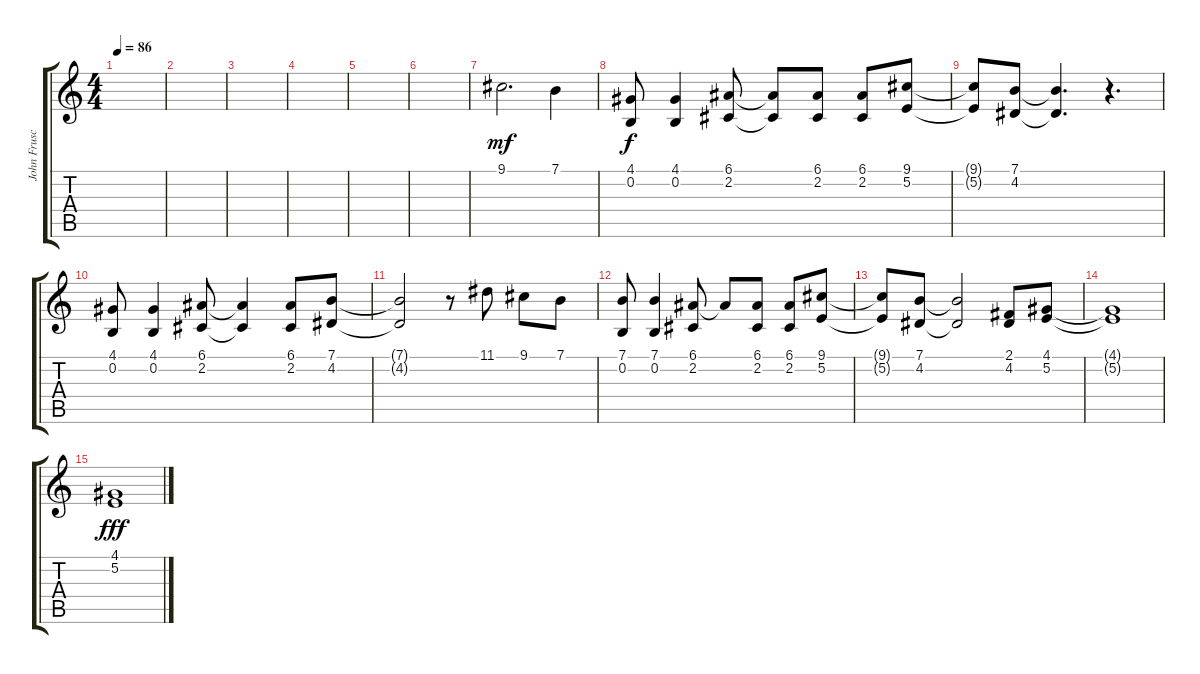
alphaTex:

\track ("John Frusciante (Vocals)" "John Frusc") {instrument altosax}
\staff {score tabs}
\tuning (E4 B3 G3 D3 A2 E2) {hide}
\ts (4 4)
\tempo 86
\clef g2
\ks c
|
|
|
|
|
|
9.1.2{d dy mf volume 15} 7.1.4 |
(4.1 0.2).8{dy f} (4.1 0.2).4 (6.1 2.2).8 (6.1{t} 2.2{t}).8 (6.1 2.2).8 (6.1 2.2).8 (9.1 5.2).8 |
(9.1{t} 5.2{t}).8 (7.1 4.2).8 (7.1{t} 4.2{t}).4{d} r.4{d} |
(4.1 0.2).8 (4.1 0.2).4 (6.1 2.2).8 (6.1{t} 2.2{t}).4 (6.1 2.2).8 (7.1 4.2).8 |
(7.1{t} 4.2{t}).2 r.8 11.1.8 9.1.8 7.1.8 |
(7.1 0.2).8 (7.1 0.2).4 (6.1 2.2).8 6.1{t}.8 (6.1 2.2).8 (6.1 2.2).8 (9.1 5.2).8 |
(9.1{t} 5.2{t}).8 (7.1 4.2).8 (7.1{t} 4.2{t}).2 (2.1 4.2).8 (4.1 5.2).8 |
(4.1{t} 5.2{t}).1 |
(4.1 5.2).1{dy fff}
